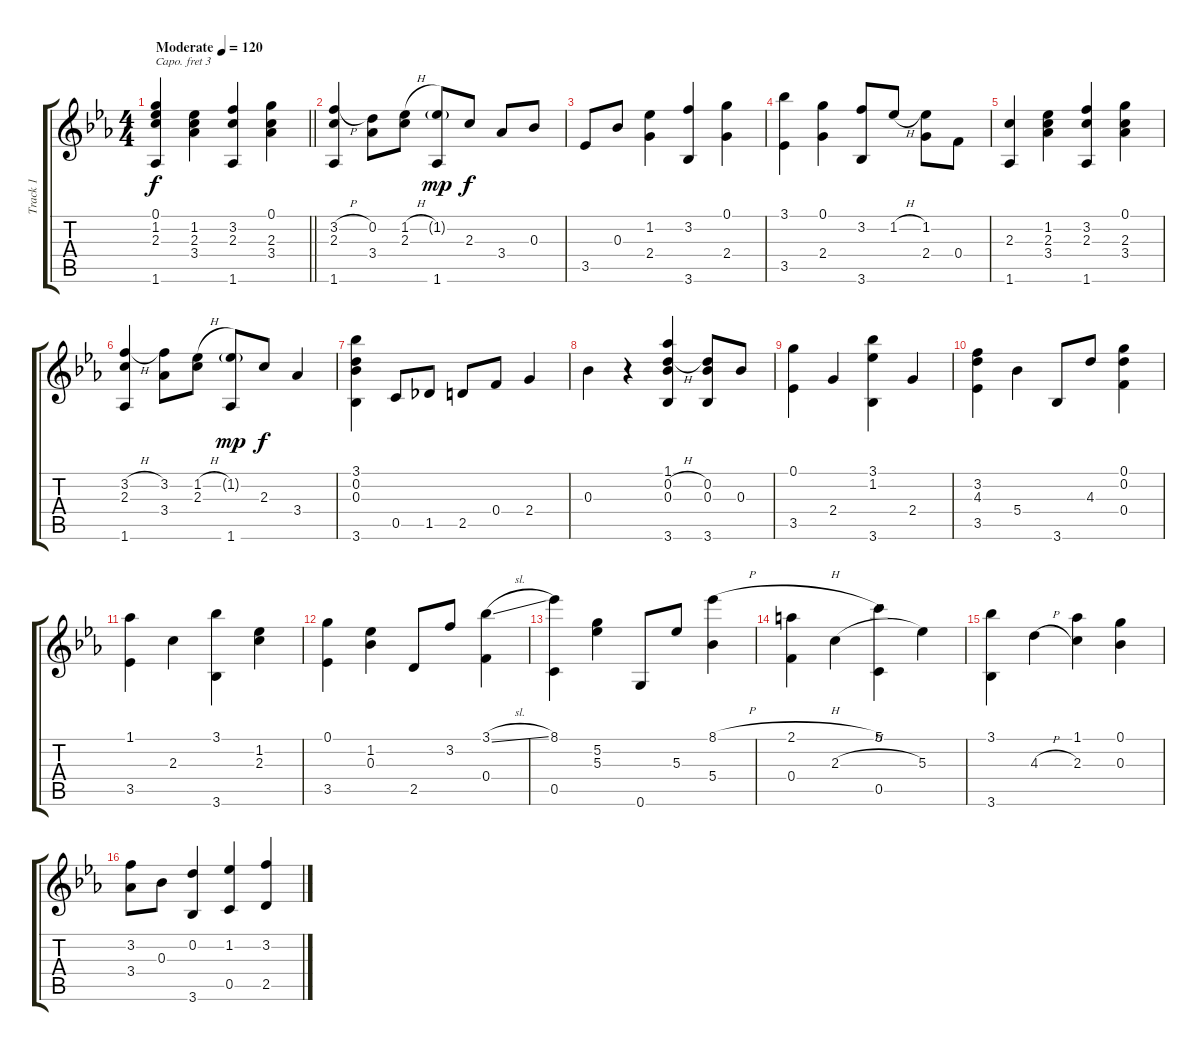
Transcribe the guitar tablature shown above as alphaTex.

\track ("Track 1" "Track 1") {instrument acousticguitarsteel}
\staff {score tabs}
\capo 3
\tuning (E4 B3 G3 D3 A2 E2) {hide}
\ts (4 4)
\tempo (120 "Moderate")
\clef g2
\barLineRight lightlight
\ks eb
(0.1 1.2 2.3 1.6).4{dy f instrument acousticguitarsteel} (1.2 2.3 3.4).4 (3.2 2.3 1.6).4 (0.1 2.3 3.4).4 |
(3.2{h} 2.3 1.6).4 (0.2 3.4).8 (1.2{h} 2.3).8 (1.2{g} 1.6).8{dy mp} 2.3.8{dy f} 3.4.8 0.3.8 |
3.5.8 0.3.8 (1.2 2.4).4 (3.2 3.6).4 (0.1 2.4).4 |
(3.1 3.5).4 (0.1 2.4).4 (3.2 3.6).8 1.2{h}.8 (1.2 2.4).8 0.4.8 |
(2.3 1.6).4 (1.2 2.3 3.4).4 (3.2 2.3 1.6).4 (0.1 2.3 3.4).4 |
(3.2{h} 2.3 1.6).4 (3.2 3.4).8 (1.2{h} 2.3).8 (1.2{g} 1.6).8{dy mp} 2.3.8{dy f} 3.4.4 |
(3.1 0.2 0.3 3.6).4 0.5.8 1.5.8 2.5.8 0.4.8 2.4.4 |
0.3.4 r.4 (1.1 0.2{h} 0.3 3.6).4 (0.2 0.3 3.6).8 0.3.8 |
(0.1 3.5).4 2.4.4 (3.1 1.2 3.6).4 2.4.4 |
(3.2 4.3 3.5).4 5.4.4 3.6.8 4.3.8 (0.1 0.2 0.4).4 |
(1.1 3.5).4 2.3.4 (3.1 3.6).4 (1.2 2.3).4 |
(0.1 3.5).4 (1.2 0.3).4 2.5.8 3.2.8 (3.1{sl} 0.4).4 |
(8.1 0.5).4 (5.2 5.3).4 0.6.8 5.3.8 (8.1{h} 5.4).4 |
(2.1{h} 0.4).4 2.3{h}.4 (5.1 0.5).4 5.3.4 |
(3.1 3.6).4 4.3{h}.4 (1.1 2.3).4 (0.1 0.3).4 |
(3.2 3.4).8 0.3.8 (0.2 3.6).4 (1.2 0.5).4 (3.2 2.5).4
